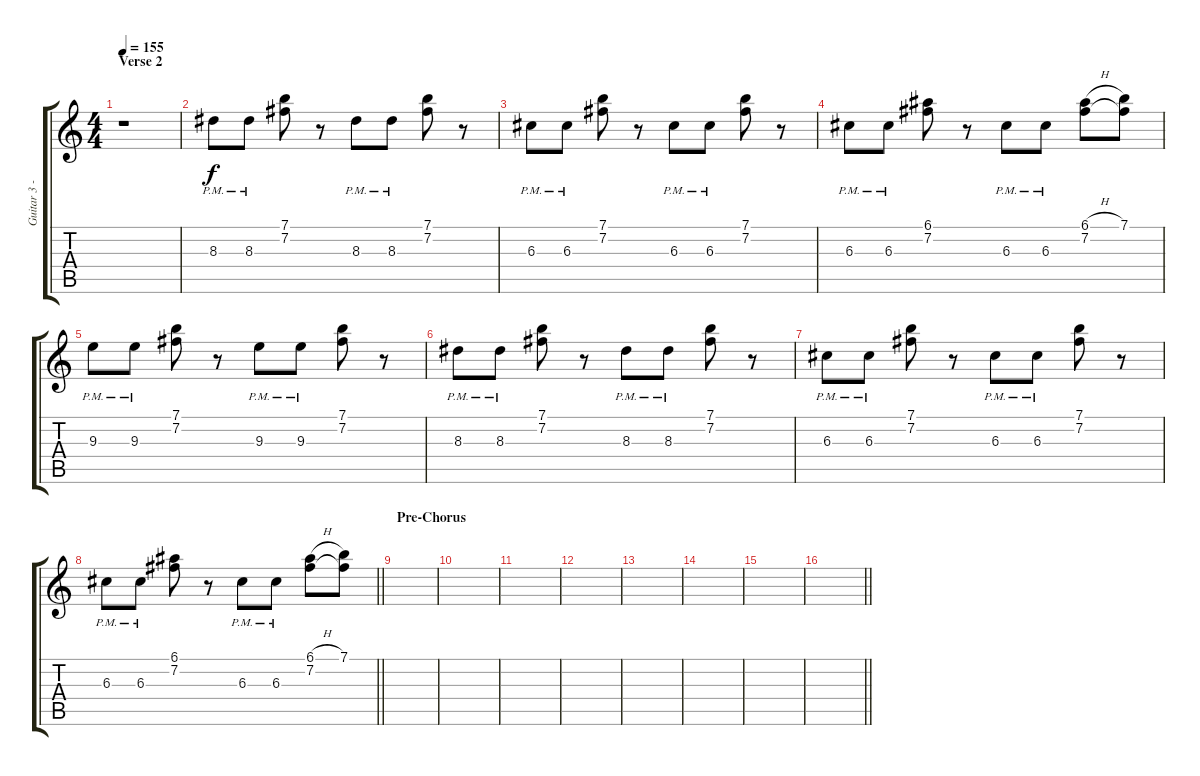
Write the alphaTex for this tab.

\track ("Guitar 3 - Overdrive" "Guitar 3 -") {instrument overdrivenguitar}
\staff {score tabs}
\tuning (E4 B3 G3 D3 A2 D2) {hide}
\ts (4 4)
\section ("" "Verse 2")
\tempo 155
\clef g2
\ks c
r.1{dy f} |
8.3{pm}.8 8.3{pm}.8 (7.1 7.2).8 r.8 8.3{pm}.8 8.3{pm}.8 (7.1 7.2).8 r.8 |
6.3{pm}.8 6.3{pm}.8 (7.1 7.2).8 r.8 6.3{pm}.8 6.3{pm}.8 (7.1 7.2).8 r.8 |
6.3{pm}.8 6.3{pm}.8 (6.1 7.2).8 r.8 6.3{pm}.8 6.3{pm}.8 (6.1{h} 7.2).8 (7.1 7.2{t}).8 |
9.3{pm}.8 9.3{pm}.8 (7.1 7.2).8 r.8 9.3{pm}.8 9.3{pm}.8 (7.1 7.2).8 r.8 |
8.3{pm}.8 8.3{pm}.8 (7.1 7.2).8 r.8 8.3{pm}.8 8.3{pm}.8 (7.1 7.2).8 r.8 |
6.3{pm}.8 6.3{pm}.8 (7.1 7.2).8 r.8 6.3{pm}.8 6.3{pm}.8 (7.1 7.2).8 r.8 |
\barLineRight lightlight
6.3{pm}.8 6.3{pm}.8 (6.1 7.2).8 r.8 6.3{pm}.8 6.3{pm}.8 (6.1{h} 7.2).8 (7.1 7.2{t}).8 |
\section ("" "Pre-Chorus")
|
|
|
|
|
|
|
\barLineRight lightlight
